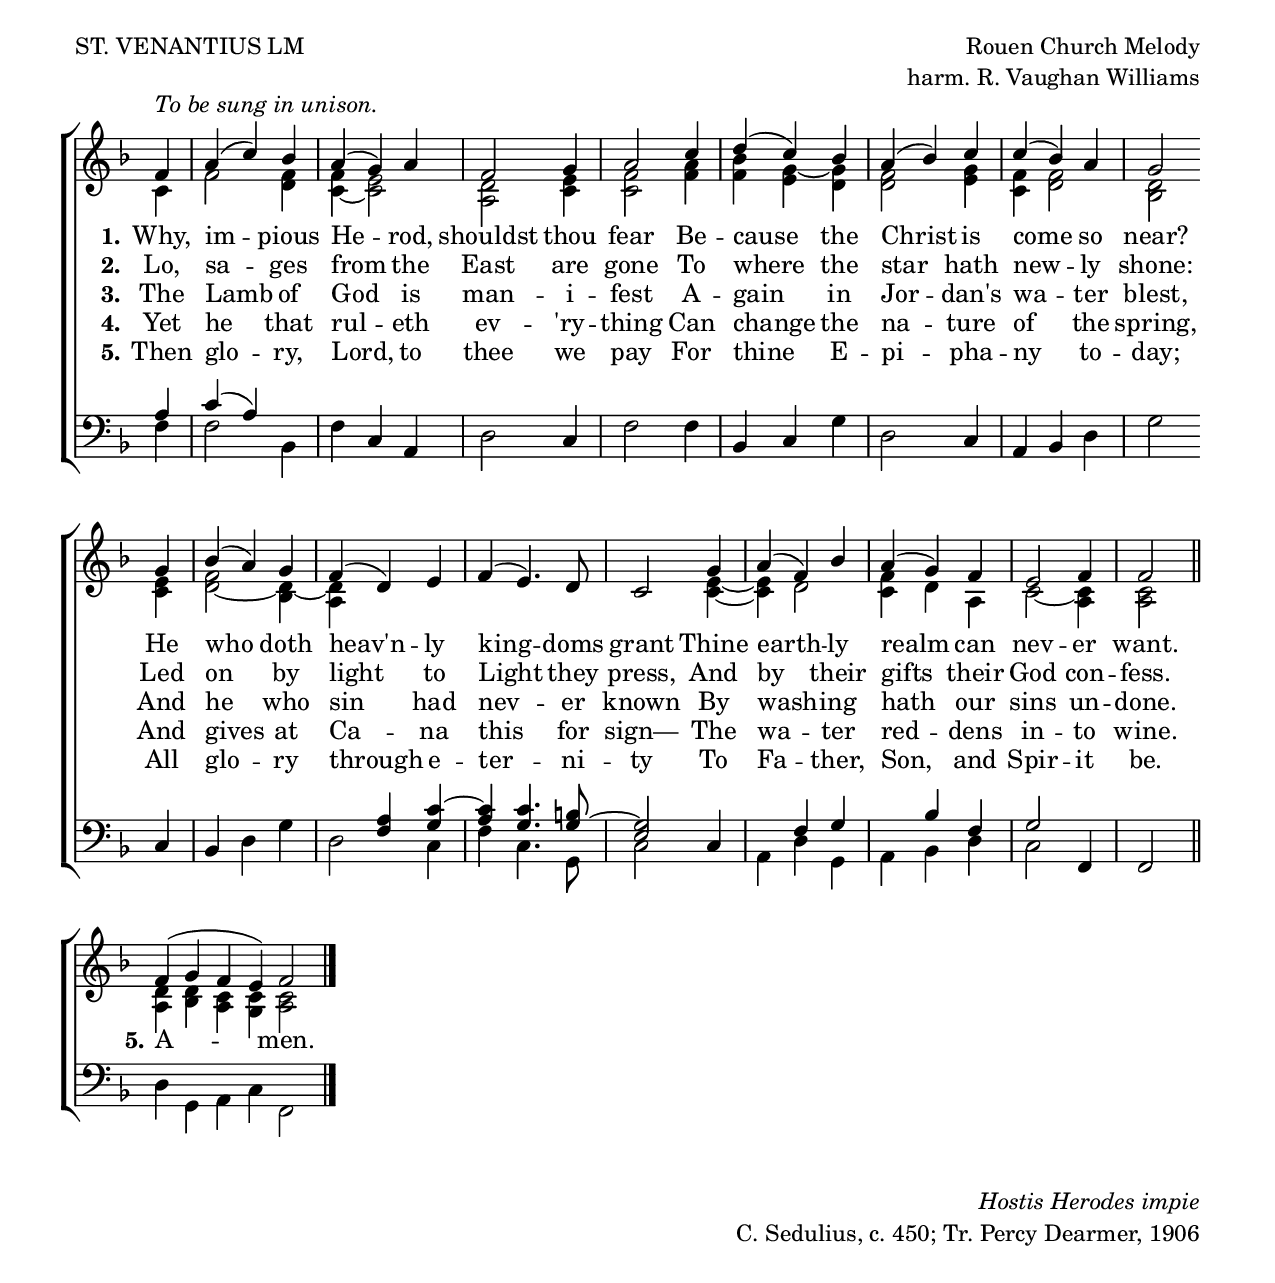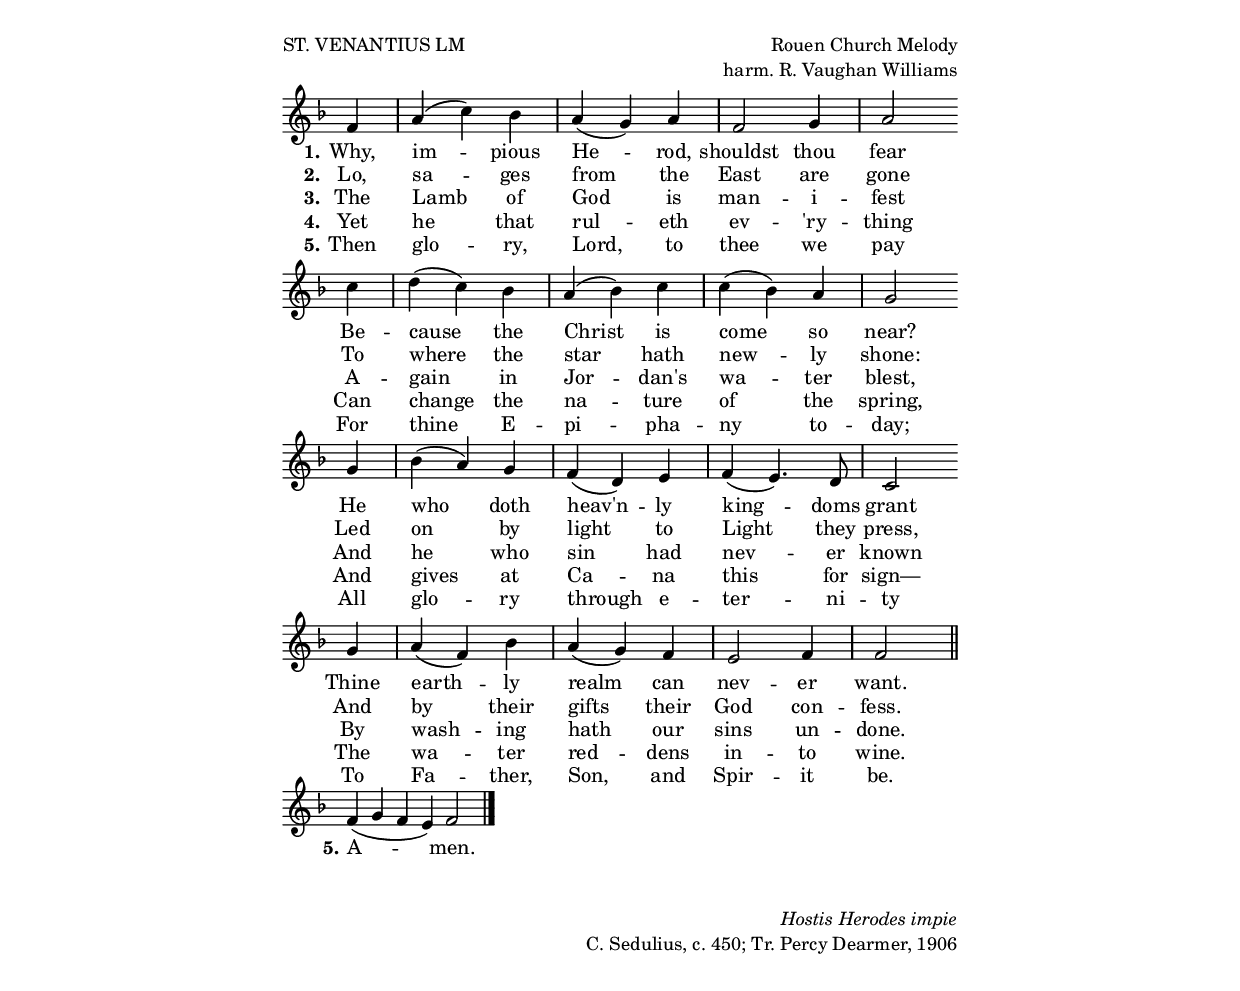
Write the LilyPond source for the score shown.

%{
The music and poetry produced by this source code are believed to be in the public domain in the United States.
The source code itself is licensed under a Creative Commons Attribution-NonCommercial 4.0 International License:
http://creativecommons.org/licenses/by-nc/4.0/

Musicam Ecclesiae - sites.google.com/site/musicamecclesiae
%}

\version "2.18.2"
\include "english.ly"
\include "hymn_definitions.ly"

top = \markup {
  \fill-line {
    \column {
      \line {ST. VENANTIUS LM}
    }
    \right-column{
      \line {Rouen Church Melody}
      \line {harm. R. Vaughan Williams}
    }
  }
}

bottom = \markup  {
  \fill-line {
    \null 
    \right-column {
      \line {\italic "Hostis Herodes impie"}
      \line {C. Sedulius, c. 450; Tr. Percy Dearmer, 1906}
    }
  } 
}

\header {
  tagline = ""
}

global = {
  \key f \major
  \time 3/4
  \autoBeamOff
  \set Staff.midiInstrument = "church organ"
}

melody = \relative c' {
  \global
  \partial 4
  f4 |
  a( c) bf |
  a( g) a |
  f2 g4 |
  a2 \bar ""

  c4 |
  d( c) bf |
  a( bf) c |
  c( bf) a |
  g2 \bar "m"

  g4 |
  bf( a) g |
  f( d) e |
  f( e4.) d8 |
  c2 \bar ""

  g'4 |
  a( f) bf |
  a( g) f |
  e2 f4 |
  f2 \bar "||" \break
  
  \cadenzaOn f4( g f e) f2 \bar "|."
}

melodya = \relative c' {
  \global
  \partial 4
  f4 |
  a( c) bf |
  a( g) a |
  f2 g4 |
  a2 \bar "" \break

  c4 |
  d( c) bf |
  a( bf) c |
  c( bf) a |
  g2 \bar "m"

  g4 |
  bf( a) g |
  f( d) e |
  f( e4.) d8 |
  c2 \bar ""

  g'4 |
  a( f) bf |
  a( g) f |
  e2 f4 |
  f2 \bar "||" \break
  
  \cadenzaOn f4( g f e) f2 \bar "|."
}

alto = \relative c' {
  \global
  \partial 4
  c4^\markup {\italic "To be sung in unison."} |
  f2 <d f>4 |
  <c f>~ <c e>2 |
  <a d> <c e>4 |
  <c f>2

  <f a>4 |
  <f bf> <e g>~ <d g> |
  <d f>2 <e g>4 |
  <c f> <d f>2 |
  <bf d>2

  <c e>4
  <d f>2~ <bf d>4~ |
  <a d> s2 |
  s2. |
  s2

  <c e>4~ |
  <c e> d2 |
  <c f>4 d a |
  c2~ <a c>4 |
  <a c>2
  
  <a d>4 <bf d> <a c> <g c>
   <a c>2

}

tenor = \relative c' {
  \global
  \partial 4
  a4 |
  c( a) s4 |
  s c, a |
  s2 c4 |
  s2

  s4 |
  bf c s |
  s2 c4 |
  a bf s4 |
  s2

  c4 |
  bf s2 |
  s4 <f' a> <g c>~ |
  <a c> <g c>4. <g b>8~ |
  <e g>2

  c4 |
  s f g |
  s bf f |
  g2 f,4 |
  f2
}

bass = \relative c {
  \global
  \partial 4
  f4 |
  f2 bf,4 |
  f' s2 |
  d2 s4 |
  f2

  f4 |
  s2 g4 |
  d2 s4 |
  s2 d4 |
  g2

  s4 |
  s4 d g |
  d2 c4 |
  f c4. g8 |
  c2

  s4 |
  a d g, |
  a bf d |
  c2 s4 |
  s2
  
  d4 g, a c f,2
}

verseOne = \lyricmode {
  \set stanza = "1."
  Why, im -- pious He -- rod, shouldst thou fear
  Be -- cause the Christ is come so near?
  He who doth heav'n -- ly king -- doms grant
  Thine earth -- ly realm can nev -- er want.
}

verseTwo = \lyricmode {
  \set stanza = "2."
  Lo, sa -- ges from the East are gone
  To where the star hath new -- ly shone:
  Led on by light to Light they press,
  And by their gifts their God con -- fess.
}

verseThree = \lyricmode {
  \set stanza = "3."
  The Lamb of God is man -- i -- fest
  A -- gain in Jor -- dan's wa -- ter blest,
  And he who sin had nev -- er known
  By wash -- ing hath our sins un -- done.
}

verseFour = \lyricmode {
  \set stanza = "4."
  Yet he that rul -- eth ev -- 'ry -- thing
  Can change the na -- ture of the spring,
  And gives at Ca -- na this for sign—
  The wa -- ter red -- dens in -- to wine.
}

verseFive = \lyricmode {
  \set stanza = "5."
  Then glo -- ry, Lord, to thee we pay
  For thine E -- pi -- pha -- ny to -- day;
  All glo -- ry through e -- ter -- ni -- ty
  To Fa -- ther, Son, and Spir -- it be.
  \set stanza = "5." A -- men.
}

\book {
  \include "hymn_paper.ly"
  \header {
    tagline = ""
  }
  \top
  \score {
    \new ChoirStaff <<
      \new Staff  <<
        \new Voice = "soprano" { \voiceOne \melody }
        \new Voice = "alto" { \voiceTwo \alto }
      >>
      \new Lyrics  \lyricsto soprano \verseOne
      \new Lyrics  \lyricsto soprano \verseTwo
      \new Lyrics  \lyricsto soprano \verseThree
      \new Lyrics \lyricsto soprano \verseFour
      \new Lyrics \lyricsto soprano \verseFive
      \new Staff  <<
        \clef bass
        \new Voice = "tenor" { \voiceOne \tenor }
        \new Voice = "bass" { \voiceTwo \bass }
      >>
    >>
    \midi {
      \context {
        \Score
        tempoWholesPerMinute = #(ly:make-moment 112 4)
      }
    }
    \include "hymn_layout_ragged.ly"
  }
  \bottom
}

%%%%%%
%%%%%%
%%%%%%
#(define output-suffix "Melody")
\book {
  \include "lilypond-book-preamble.ly"
  \include "hymn_melody_paper.ly"
  \top
  \score {
    %\transpose c bf,
    <<
      \new Voice = "tune" {
        \melodya
      }
      \new Lyrics \lyricsto "tune" { \verseOne }
      \new Lyrics \lyricsto "tune" { \verseTwo }
      \new Lyrics \lyricsto "tune" { \verseThree }
      \new Lyrics \lyricsto "tune" { \verseFour }
      \new Lyrics \lyricsto "tune" { \verseFive}
    >>
    \include "hymn_layout_ragged.ly"
  }
  \markup { 
    \vspace #0.5 
  }
  \bottom
}
